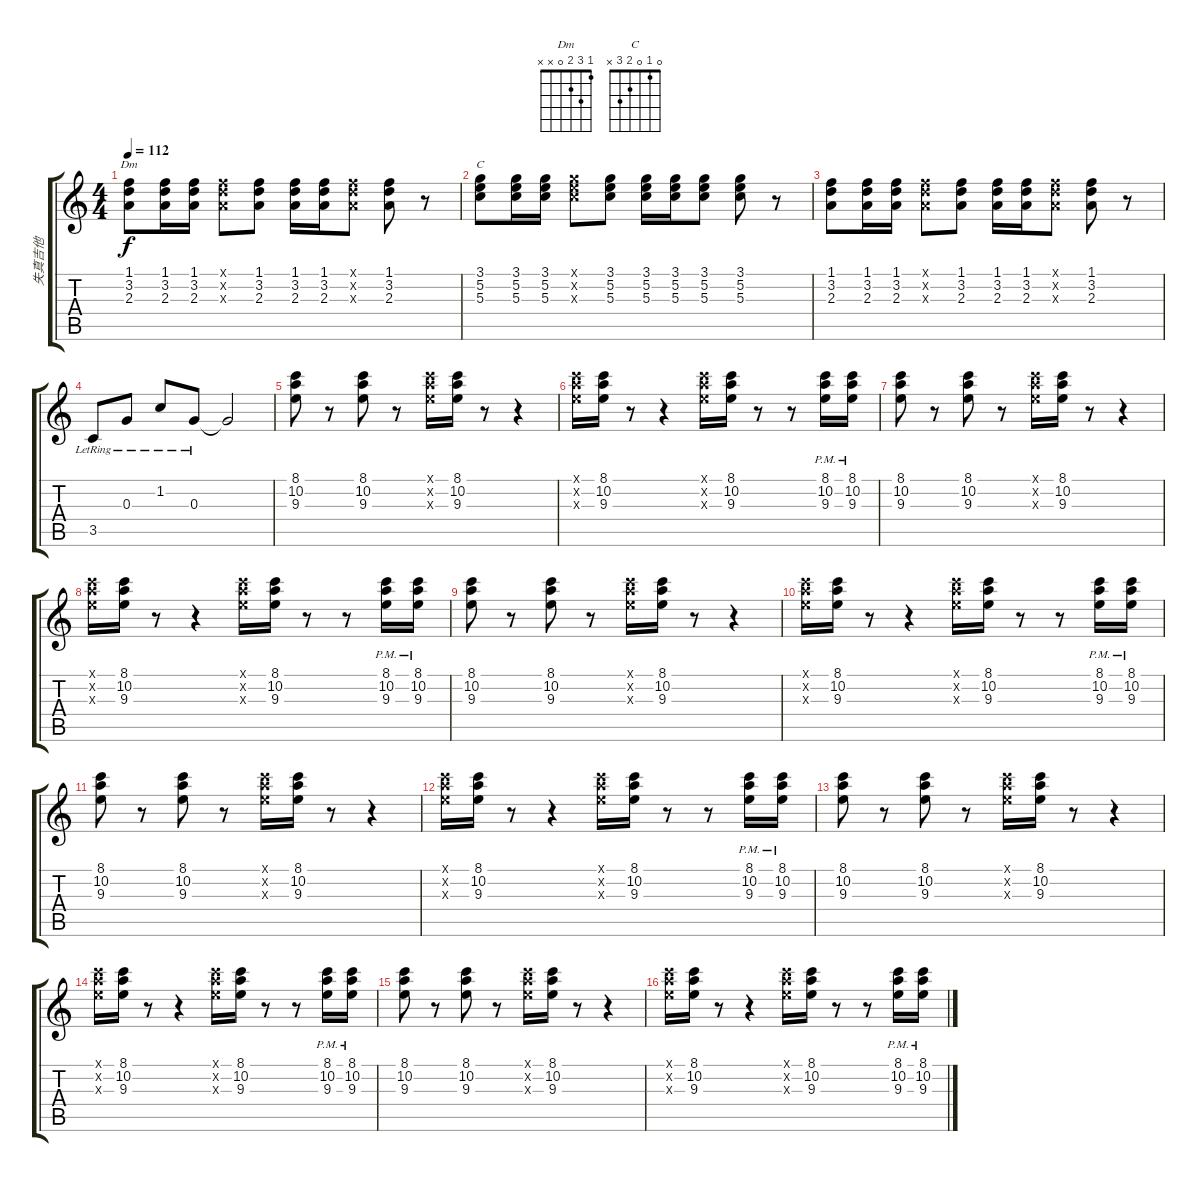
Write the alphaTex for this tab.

\track ("失真吉他" "失真吉他") {instrument electricguitarclean}
\staff {score tabs}
\tuning (E4 B3 G3 D3 A2 E2) {hide}
\chord ("Dm" 1 3 2 0 x x)
\chord ("C" 0 1 0 2 3 x)
\ts (4 4)
\tempo 112
\clef g2
\ks c
(1.1 3.2 2.3).8{ch "Dm" dy f} (1.1 3.2 2.3).16 (1.1 3.2 2.3).16 (1.1{x} 3.2{x} 2.3{x}).8 (1.1 3.2 2.3).8 (1.1 3.2 2.3).16 (1.1 3.2 2.3).16 (1.1{x} 3.2{x} 2.3{x}).8 (1.1 3.2 2.3).8 r.8 |
(3.1 5.2 5.3).8{ch "C"} (3.1 5.2 5.3).16 (3.1 5.2 5.3).16 (3.1{x} 5.2{x} 5.3{x}).8 (3.1 5.2 5.3).8 (3.1 5.2 5.3).16 (3.1 5.2 5.3).16 (3.1 5.2 5.3).8 (3.1 5.2 5.3).8 r.8 |
(1.1 3.2 2.3).8 (1.1 3.2 2.3).16 (1.1 3.2 2.3).16 (1.1{x} 3.2{x} 2.3{x}).8 (1.1 3.2 2.3).8 (1.1 3.2 2.3).16 (1.1 3.2 2.3).16 (1.1{x} 3.2{x} 2.3{x}).8 (1.1 3.2 2.3).8 r.8 |
3.5{lr}.8 0.3{lr}.8 1.2{lr}.8 0.3{lr}.8 0.3{t}.2 |
(8.1 10.2 9.3).8 r.8 (8.1 10.2 9.3).8 r.8 (8.1{x} 10.2{x} 9.3{x}).16 (8.1 10.2 9.3).16 r.8 r.4 |
(8.1{x} 10.2{x} 9.3{x}).16 (8.1 10.2 9.3).16 r.8 r.4 (8.1{x} 10.2{x} 9.3{x}).16 (8.1 10.2 9.3).16 r.8 r.8 (8.1{pm} 10.2{pm} 9.3{pm}).16 (8.1{pm} 10.2{pm} 9.3{pm}).16 |
(8.1 10.2 9.3).8 r.8 (8.1 10.2 9.3).8 r.8 (8.1{x} 10.2{x} 9.3{x}).16 (8.1 10.2 9.3).16 r.8 r.4 |
(8.1{x} 10.2{x} 9.3{x}).16 (8.1 10.2 9.3).16 r.8 r.4 (8.1{x} 10.2{x} 9.3{x}).16 (8.1 10.2 9.3).16 r.8 r.8 (8.1{pm} 10.2{pm} 9.3{pm}).16 (8.1{pm} 10.2{pm} 9.3{pm}).16 |
(8.1 10.2 9.3).8 r.8 (8.1 10.2 9.3).8 r.8 (8.1{x} 10.2{x} 9.3{x}).16 (8.1 10.2 9.3).16 r.8 r.4 |
(8.1{x} 10.2{x} 9.3{x}).16 (8.1 10.2 9.3).16 r.8 r.4 (8.1{x} 10.2{x} 9.3{x}).16 (8.1 10.2 9.3).16 r.8 r.8 (8.1{pm} 10.2{pm} 9.3{pm}).16 (8.1{pm} 10.2{pm} 9.3{pm}).16 |
(8.1 10.2 9.3).8 r.8 (8.1 10.2 9.3).8 r.8 (8.1{x} 10.2{x} 9.3{x}).16 (8.1 10.2 9.3).16 r.8 r.4 |
(8.1{x} 10.2{x} 9.3{x}).16 (8.1 10.2 9.3).16 r.8 r.4 (8.1{x} 10.2{x} 9.3{x}).16 (8.1 10.2 9.3).16 r.8 r.8 (8.1{pm} 10.2{pm} 9.3{pm}).16 (8.1{pm} 10.2{pm} 9.3{pm}).16 |
(8.1 10.2 9.3).8 r.8 (8.1 10.2 9.3).8 r.8 (8.1{x} 10.2{x} 9.3{x}).16 (8.1 10.2 9.3).16 r.8 r.4 |
(8.1{x} 10.2{x} 9.3{x}).16 (8.1 10.2 9.3).16 r.8 r.4 (8.1{x} 10.2{x} 9.3{x}).16 (8.1 10.2 9.3).16 r.8 r.8 (8.1{pm} 10.2{pm} 9.3{pm}).16 (8.1{pm} 10.2{pm} 9.3{pm}).16 |
(8.1 10.2 9.3).8 r.8 (8.1 10.2 9.3).8 r.8 (8.1{x} 10.2{x} 9.3{x}).16 (8.1 10.2 9.3).16 r.8 r.4 |
(8.1{x} 10.2{x} 9.3{x}).16 (8.1 10.2 9.3).16 r.8 r.4 (8.1{x} 10.2{x} 9.3{x}).16 (8.1 10.2 9.3).16 r.8 r.8 (8.1{pm} 10.2{pm} 9.3{pm}).16 (8.1{pm} 10.2{pm} 9.3{pm}).16
